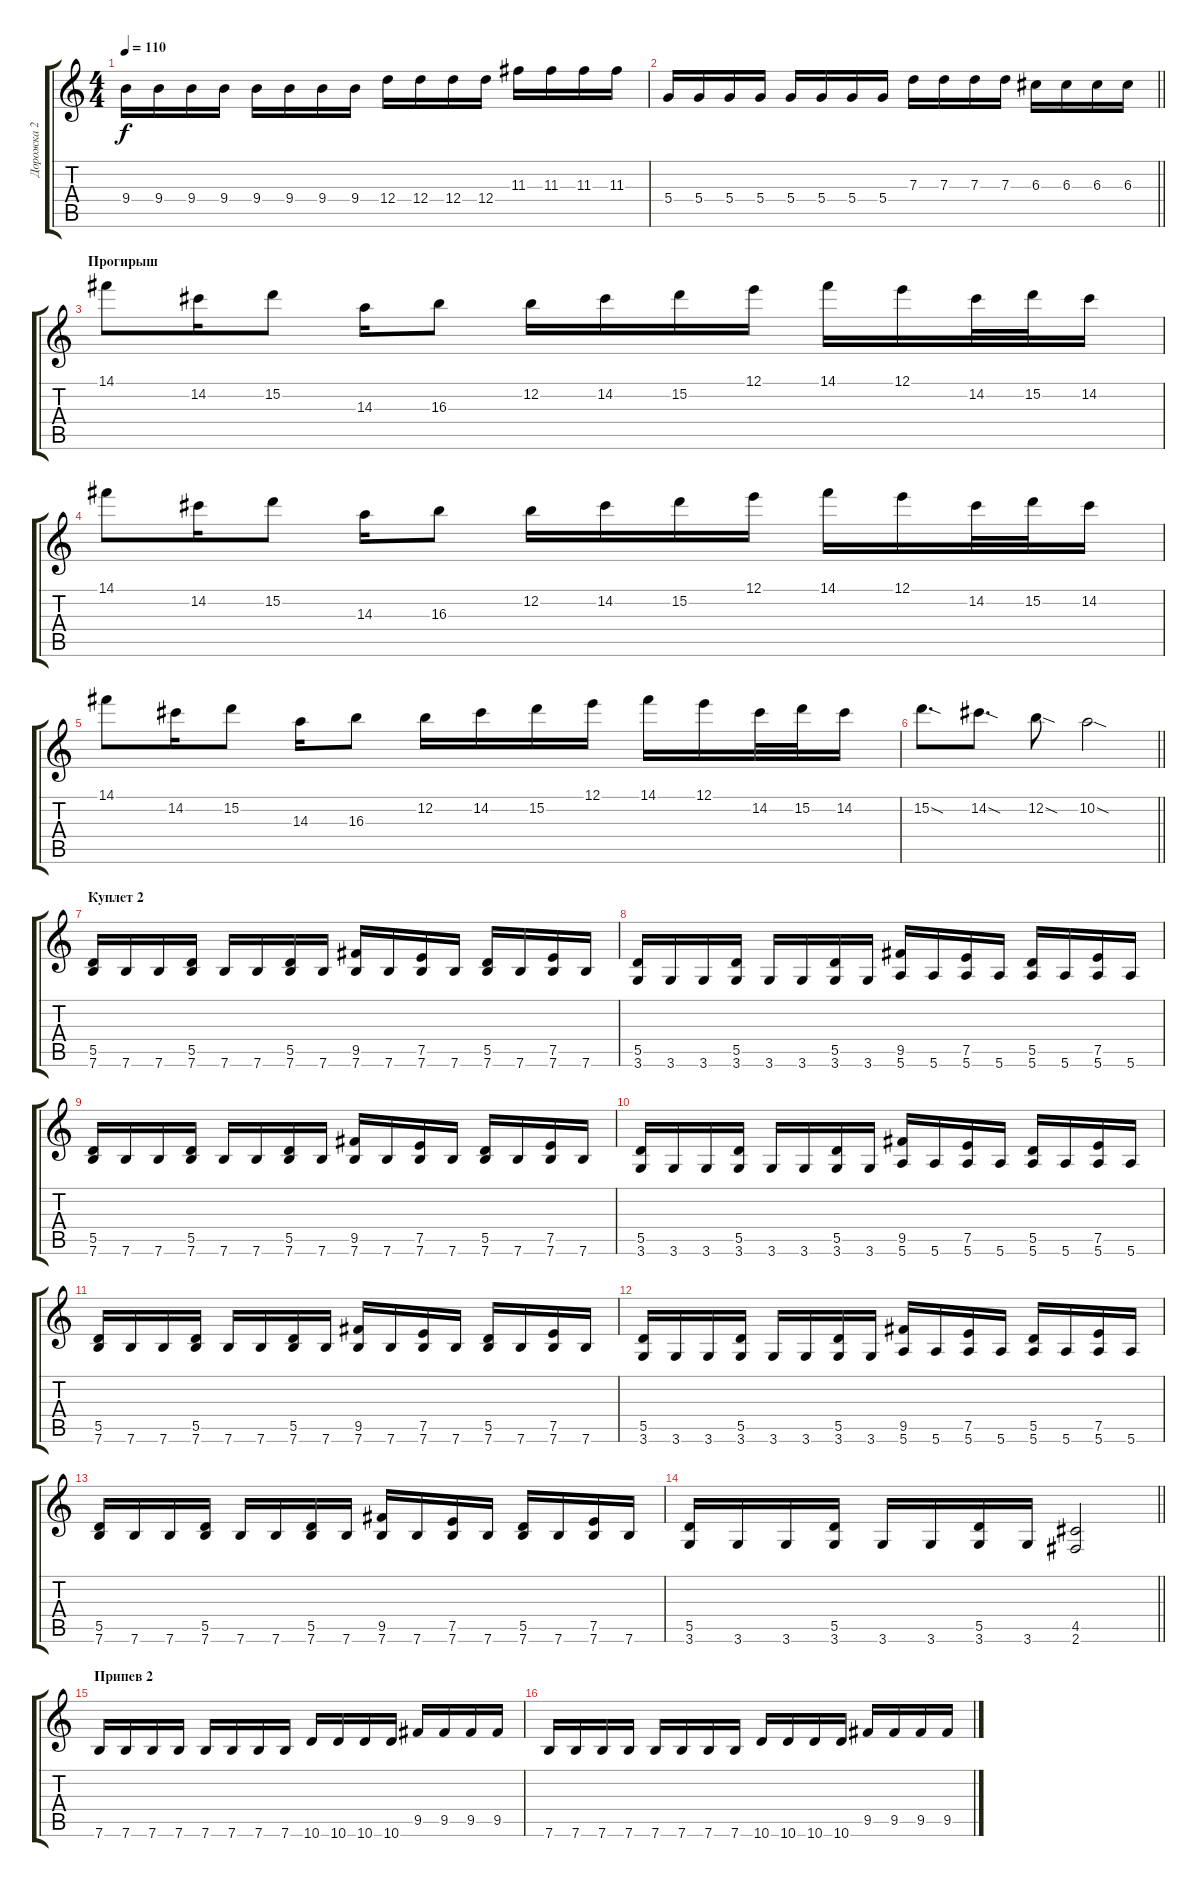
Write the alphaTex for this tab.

\track ("Дорожка 2" "Дорожка 2") {instrument overdrivenguitar}
\staff {score tabs}
\tuning (E4 B3 G3 D3 A2 E2) {hide}
\ts (4 4)
\tempo 110
\clef g2
\ks c
9.4.16{dy f} 9.4.16 9.4.16 9.4.16 9.4.16 9.4.16 9.4.16 9.4.16 12.4.16 12.4.16 12.4.16 12.4.16 11.3.16 11.3.16 11.3.16 11.3.16 |
\barLineRight lightlight
5.4.16 5.4.16 5.4.16 5.4.16 5.4.16 5.4.16 5.4.16 5.4.16 7.3.16 7.3.16 7.3.16 7.3.16 6.3.16 6.3.16 6.3.16 6.3.16 |
\section ("" "Прогирыш")
14.1.8 14.2.16 15.2.8 14.3.16 16.3.8 12.2.16 14.2.16 15.2.16 12.1.16 14.1.16 12.1.16 14.2.32 15.2.32 14.2.16 |
14.1.8 14.2.16 15.2.8 14.3.16 16.3.8 12.2.16 14.2.16 15.2.16 12.1.16 14.1.16 12.1.16 14.2.32 15.2.32 14.2.16 |
14.1.8 14.2.16 15.2.8 14.3.16 16.3.8 12.2.16 14.2.16 15.2.16 12.1.16 14.1.16 12.1.16 14.2.32 15.2.32 14.2.16 |
\barLineRight lightlight
15.2{sod}.8{d} 14.2{sod}.8{d} 12.2{sod}.8 10.2{sod}.2 |
\section ("" "Куплет 2")
(5.5 7.6).16 7.6.16 7.6.16 (5.5 7.6).16 7.6.16 7.6.16 (5.5 7.6).16 7.6.16 (9.5 7.6).16 7.6.16 (7.5 7.6).16 7.6.16 (5.5 7.6).16 7.6.16 (7.5 7.6).16 7.6.16 |
(5.5 3.6).16 3.6.16 3.6.16 (5.5 3.6).16 3.6.16 3.6.16 (5.5 3.6).16 3.6.16 (9.5 5.6).16 5.6.16 (7.5 5.6).16 5.6.16 (5.5 5.6).16 5.6.16 (7.5 5.6).16 5.6.16 |
(5.5 7.6).16 7.6.16 7.6.16 (5.5 7.6).16 7.6.16 7.6.16 (5.5 7.6).16 7.6.16 (9.5 7.6).16 7.6.16 (7.5 7.6).16 7.6.16 (5.5 7.6).16 7.6.16 (7.5 7.6).16 7.6.16 |
(5.5 3.6).16 3.6.16 3.6.16 (5.5 3.6).16 3.6.16 3.6.16 (5.5 3.6).16 3.6.16 (9.5 5.6).16 5.6.16 (7.5 5.6).16 5.6.16 (5.5 5.6).16 5.6.16 (7.5 5.6).16 5.6.16 |
(5.5 7.6).16 7.6.16 7.6.16 (5.5 7.6).16 7.6.16 7.6.16 (5.5 7.6).16 7.6.16 (9.5 7.6).16 7.6.16 (7.5 7.6).16 7.6.16 (5.5 7.6).16 7.6.16 (7.5 7.6).16 7.6.16 |
(5.5 3.6).16 3.6.16 3.6.16 (5.5 3.6).16 3.6.16 3.6.16 (5.5 3.6).16 3.6.16 (9.5 5.6).16 5.6.16 (7.5 5.6).16 5.6.16 (5.5 5.6).16 5.6.16 (7.5 5.6).16 5.6.16 |
(5.5 7.6).16 7.6.16 7.6.16 (5.5 7.6).16 7.6.16 7.6.16 (5.5 7.6).16 7.6.16 (9.5 7.6).16 7.6.16 (7.5 7.6).16 7.6.16 (5.5 7.6).16 7.6.16 (7.5 7.6).16 7.6.16 |
\barLineRight lightlight
(5.5 3.6).16 3.6.16 3.6.16 (5.5 3.6).16 3.6.16 3.6.16 (5.5 3.6).16 3.6.16 (4.5 2.6).2 |
\section ("" "Припев 2")
7.6.16 7.6.16 7.6.16 7.6.16 7.6.16 7.6.16 7.6.16 7.6.16 10.6.16 10.6.16 10.6.16 10.6.16 9.5.16 9.5.16 9.5.16 9.5.16 |
7.6.16 7.6.16 7.6.16 7.6.16 7.6.16 7.6.16 7.6.16 7.6.16 10.6.16 10.6.16 10.6.16 10.6.16 9.5.16 9.5.16 9.5.16 9.5.16
